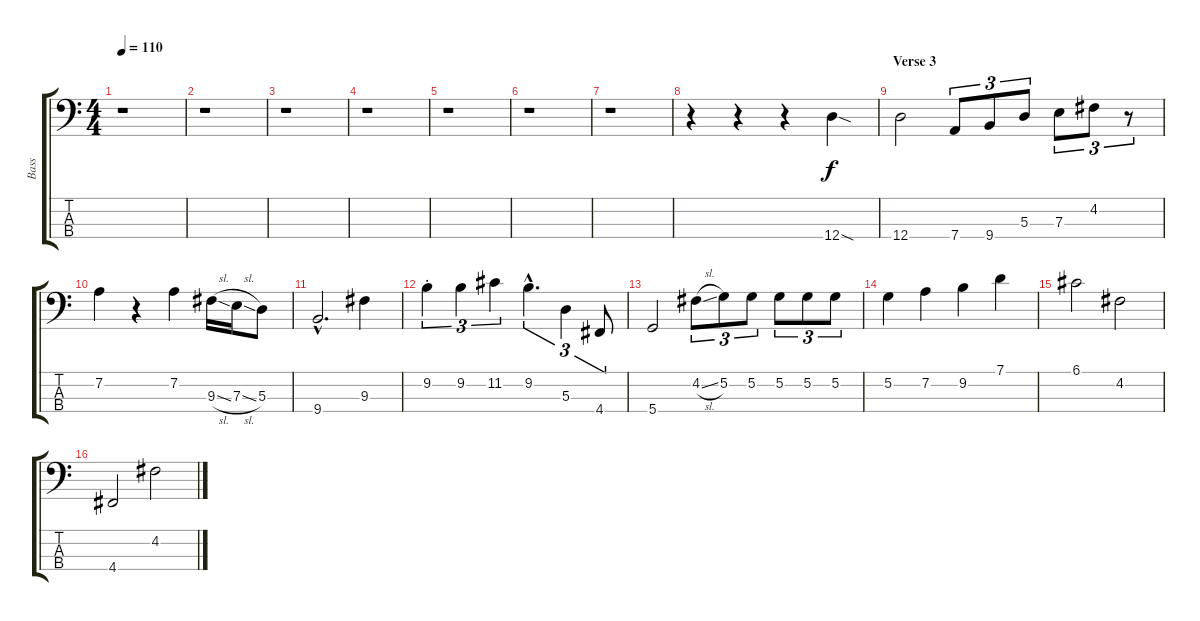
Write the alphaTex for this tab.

\track ("Bass" "Bass") {instrument fretlessbass}
\staff {score tabs}
\tuning (G2 D2 A1 D1) {hide}
\ts (4 4)
\tempo 110
\clef f4
\ks c
r.1{dy f} |
r.1 |
r.1 |
r.1 |
r.1 |
r.1 |
r.1 |
r.4 r.4 r.4 12.4{sod}.4 |
\section ("" "Verse 3")
12.4.2 7.4.8{tu (3 2)} 9.4.8{tu (3 2)} 5.3.8{tu (3 2)} 7.3.8{tu (3 2)} 4.2.8{tu (3 2)} r.8{tu (3 2)} |
7.2.4 r.4 7.2.4 9.3{sl}.16 7.3{sl}.16 5.3.8 |
9.4{hac}.2{d} 9.3.4 |
9.2{st}.4{tu (3 2)} 9.2.4{tu (3 2)} 11.2.4{tu (3 2)} 9.2{hac}.4{d tu (3 2)} 5.3.4{tu (3 2)} 4.4.8{tu (3 2)} |
5.4.2 4.2{sl}.8{tu (3 2)} 5.2.8{tu (3 2)} 5.2.8{tu (3 2)} 5.2.8{tu (3 2)} 5.2.8{tu (3 2)} 5.2.8{tu (3 2)} |
5.2.4 7.2.4 9.2.4 7.1.4 |
6.1.2 4.2.2 |
4.4.2 4.2.2
